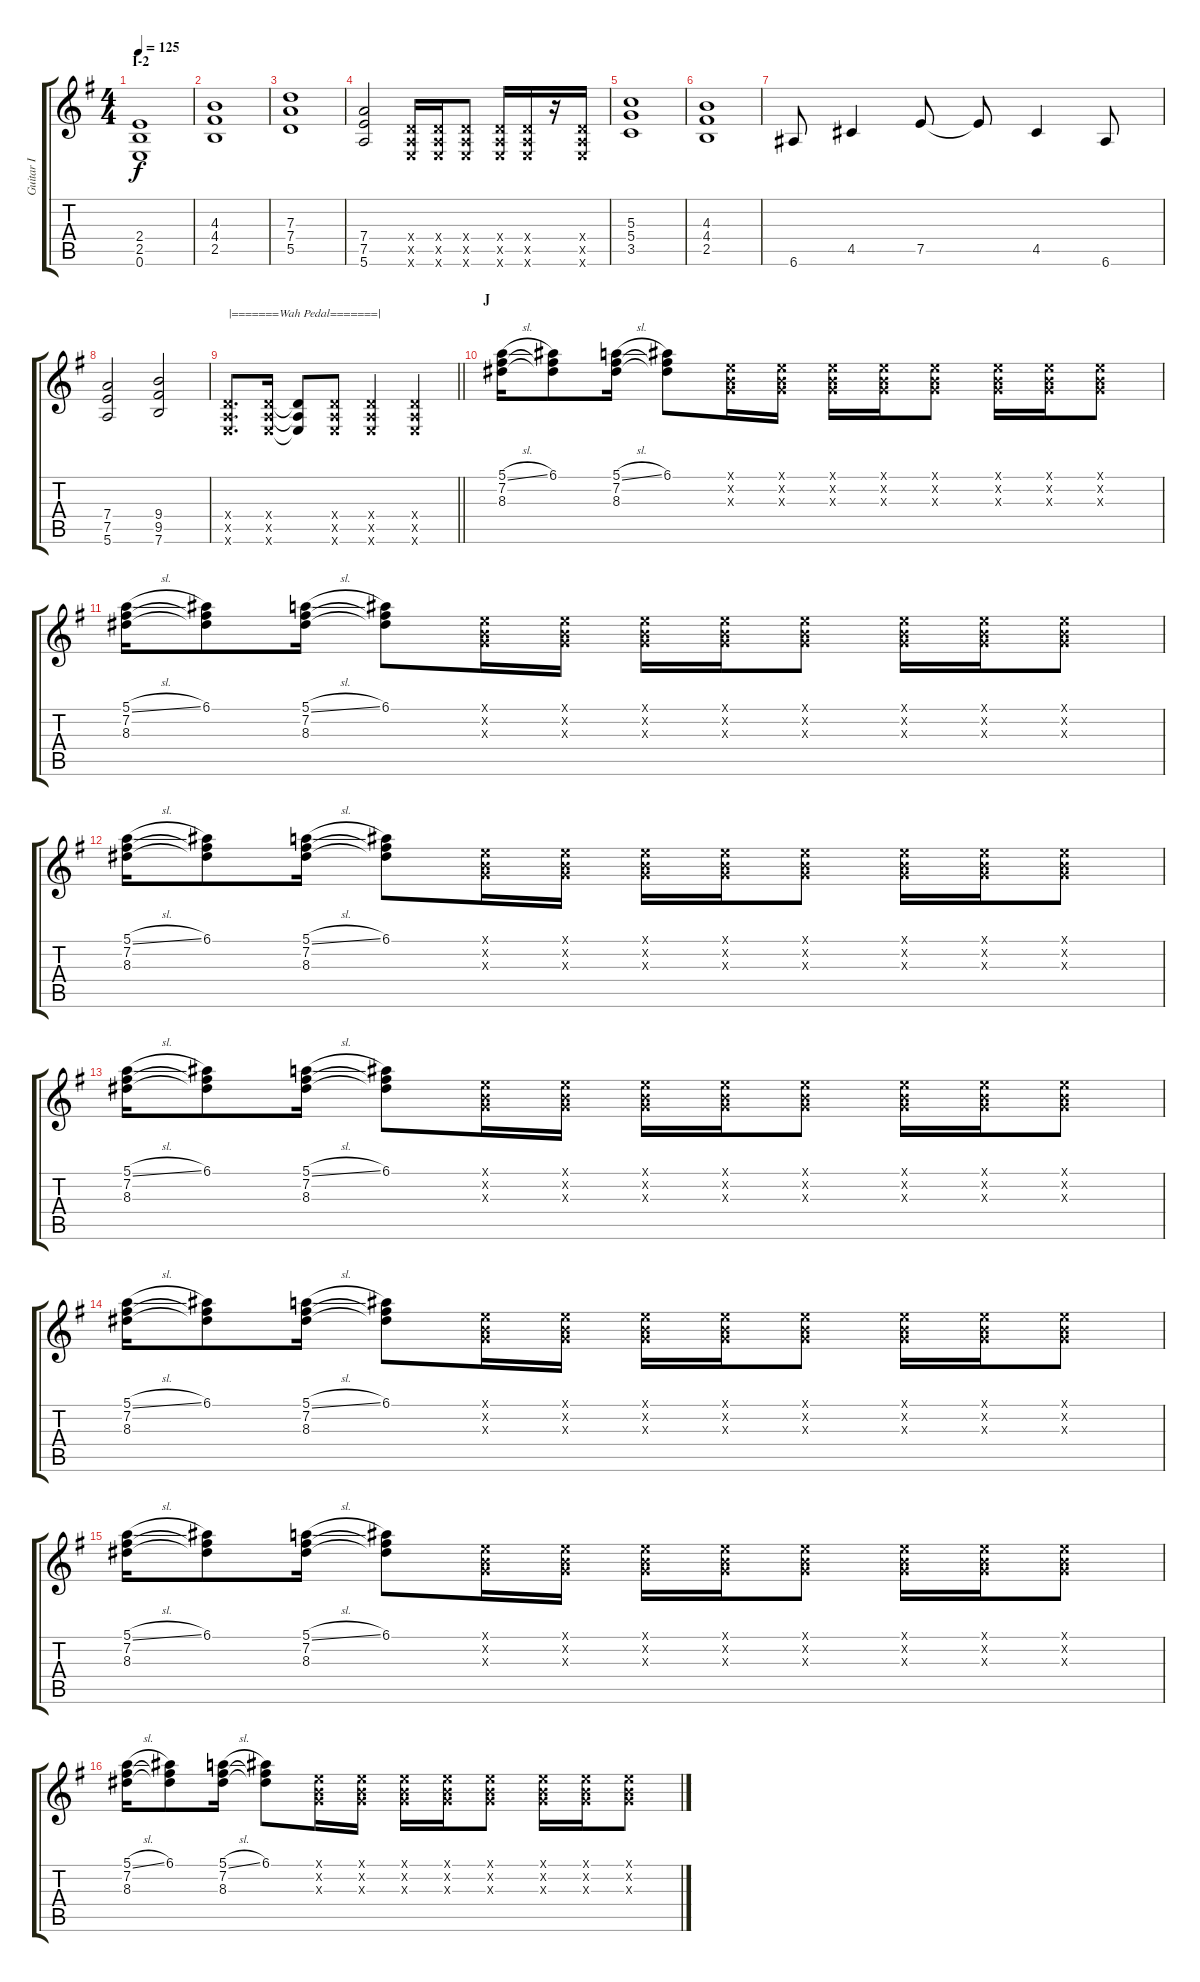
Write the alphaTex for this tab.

\track ("Guitar I" "Guitar I") {instrument overdrivenguitar}
\staff {score tabs}
\tuning (E4 B3 G3 D3 A2 E2) {hide}
\ts (4 4)
\section ("" "I-2")
\tempo 125
\clef g2
\ks g
(2.4 2.5 0.6).1{dy f} |
(4.3 4.4 2.5).1 |
(7.3 7.4 5.5).1 |
(7.4 7.5 5.6).2 (0.4{x} 0.5{x} 0.6{x}).16 (0.4{x} 0.5{x} 0.6{x}).16 (0.4{x} 0.5{x} 0.6{x}).8 (0.4{x} 0.5{x} 0.6{x}).16 (0.4{x} 0.5{x} 0.6{x}).16 r.16 (0.4{x} 0.5{x} 0.6{x}).16 |
(5.3 5.4 3.5).1 |
(4.3 4.4 2.5).1 |
6.6.8 4.5.4 7.5.8 7.5{t}.8 4.5.4 6.6.8 |
(7.4 7.5 5.6).2 (9.4 9.5 7.6).2 |
\barLineRight lightlight
(0.4{x} 0.5{x} 0.6{x}).8{d txt "|=======Wah Pedal=======|"} (0.4{x} 0.5{x} 0.6{x}).16 (0.4{t} 0.5{t} 0.6{t}).8 (0.4{x} 0.5{x} 0.6{x}).8 (0.4{x} 0.5{x} 0.6{x}).4 (0.4{x} 0.5{x} 0.6{x}).4 |
\section ("" "J")
(5.1{sl} 7.2 8.3).16 (6.1 7.2{t} 8.3{t}).8 (5.1{sl} 7.2 8.3).16 (6.1 7.2{t} 8.3{t}).8 (0.1{x} 0.2{x} 0.3{x}).16 (0.1{x} 0.2{x} 0.3{x}).16 (0.1{x} 0.2{x} 0.3{x}).16 (0.1{x} 0.2{x} 0.3{x}).16 (0.1{x} 0.2{x} 0.3{x}).8 (0.1{x} 0.2{x} 0.3{x}).16 (0.1{x} 0.2{x} 0.3{x}).16 (0.1{x} 0.2{x} 0.3{x}).8 |
(5.1{sl} 7.2 8.3).16 (6.1 7.2{t} 8.3{t}).8 (5.1{sl} 7.2 8.3).16 (6.1 7.2{t} 8.3{t}).8 (0.1{x} 0.2{x} 0.3{x}).16 (0.1{x} 0.2{x} 0.3{x}).16 (0.1{x} 0.2{x} 0.3{x}).16 (0.1{x} 0.2{x} 0.3{x}).16 (0.1{x} 0.2{x} 0.3{x}).8 (0.1{x} 0.2{x} 0.3{x}).16 (0.1{x} 0.2{x} 0.3{x}).16 (0.1{x} 0.2{x} 0.3{x}).8 |
(5.1{sl} 7.2 8.3).16 (6.1 7.2{t} 8.3{t}).8 (5.1{sl} 7.2 8.3).16 (6.1 7.2{t} 8.3{t}).8 (0.1{x} 0.2{x} 0.3{x}).16 (0.1{x} 0.2{x} 0.3{x}).16 (0.1{x} 0.2{x} 0.3{x}).16 (0.1{x} 0.2{x} 0.3{x}).16 (0.1{x} 0.2{x} 0.3{x}).8 (0.1{x} 0.2{x} 0.3{x}).16 (0.1{x} 0.2{x} 0.3{x}).16 (0.1{x} 0.2{x} 0.3{x}).8 |
(5.1{sl} 7.2 8.3).16 (6.1 7.2{t} 8.3{t}).8 (5.1{sl} 7.2 8.3).16 (6.1 7.2{t} 8.3{t}).8 (0.1{x} 0.2{x} 0.3{x}).16 (0.1{x} 0.2{x} 0.3{x}).16 (0.1{x} 0.2{x} 0.3{x}).16 (0.1{x} 0.2{x} 0.3{x}).16 (0.1{x} 0.2{x} 0.3{x}).8 (0.1{x} 0.2{x} 0.3{x}).16 (0.1{x} 0.2{x} 0.3{x}).16 (0.1{x} 0.2{x} 0.3{x}).8 |
(5.1{sl} 7.2 8.3).16 (6.1 7.2{t} 8.3{t}).8 (5.1{sl} 7.2 8.3).16 (6.1 7.2{t} 8.3{t}).8 (0.1{x} 0.2{x} 0.3{x}).16 (0.1{x} 0.2{x} 0.3{x}).16 (0.1{x} 0.2{x} 0.3{x}).16 (0.1{x} 0.2{x} 0.3{x}).16 (0.1{x} 0.2{x} 0.3{x}).8 (0.1{x} 0.2{x} 0.3{x}).16 (0.1{x} 0.2{x} 0.3{x}).16 (0.1{x} 0.2{x} 0.3{x}).8 |
(5.1{sl} 7.2 8.3).16 (6.1 7.2{t} 8.3{t}).8 (5.1{sl} 7.2 8.3).16 (6.1 7.2{t} 8.3{t}).8 (0.1{x} 0.2{x} 0.3{x}).16 (0.1{x} 0.2{x} 0.3{x}).16 (0.1{x} 0.2{x} 0.3{x}).16 (0.1{x} 0.2{x} 0.3{x}).16 (0.1{x} 0.2{x} 0.3{x}).8 (0.1{x} 0.2{x} 0.3{x}).16 (0.1{x} 0.2{x} 0.3{x}).16 (0.1{x} 0.2{x} 0.3{x}).8 |
(5.1{sl} 7.2 8.3).16 (6.1 7.2{t} 8.3{t}).8 (5.1{sl} 7.2 8.3).16 (6.1 7.2{t} 8.3{t}).8 (0.1{x} 0.2{x} 0.3{x}).16 (0.1{x} 0.2{x} 0.3{x}).16 (0.1{x} 0.2{x} 0.3{x}).16 (0.1{x} 0.2{x} 0.3{x}).16 (0.1{x} 0.2{x} 0.3{x}).8 (0.1{x} 0.2{x} 0.3{x}).16 (0.1{x} 0.2{x} 0.3{x}).16 (0.1{x} 0.2{x} 0.3{x}).8
